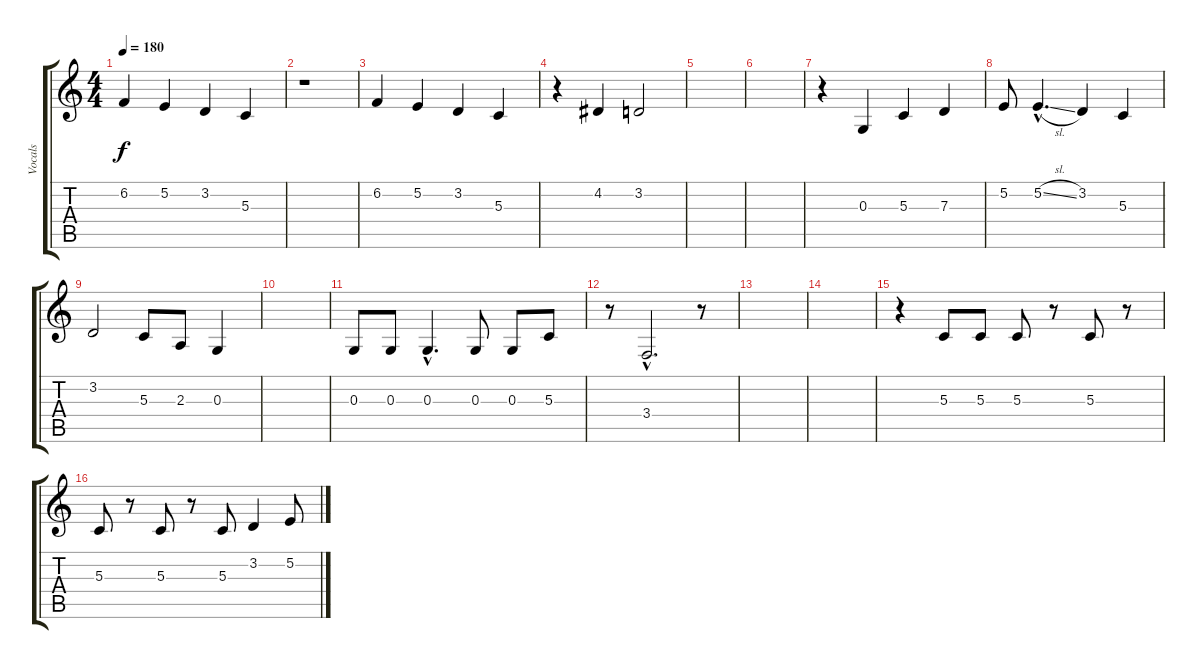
\track ("Vocals" "Vocals") {instrument oboe}
\staff {score tabs}
\tuning (E4 B3 G3 D3 A2 E2) {hide}
\ts (4 4)
\tempo 180
\clef g2
\ks c
6.2{t}.4{dy f} 5.2.4 3.2.4 5.3.4 |
r.1 |
6.2.4 5.2.4 3.2.4 5.3.4 |
r.4 4.2.4 3.2.2 |
|
|
r.4 0.3.4 5.3.4 7.3.4 |
5.2.8 5.2{sl hac}.4{d} 3.2.4 5.3.4 |
3.2.2 5.3.8 2.3.8 0.3.4 |
|
0.3.8 0.3.8 0.3{hac}.4{d} 0.3.8 0.3.8 5.3.8 |
r.8 3.4{hac}.2{d} r.8 |
|
|
r.4 5.3.8 5.3.8 5.3.8 r.8 5.3.8 r.8 |
5.3.8 r.8 5.3.8 r.8 5.3.8 3.2.4 5.2.8
